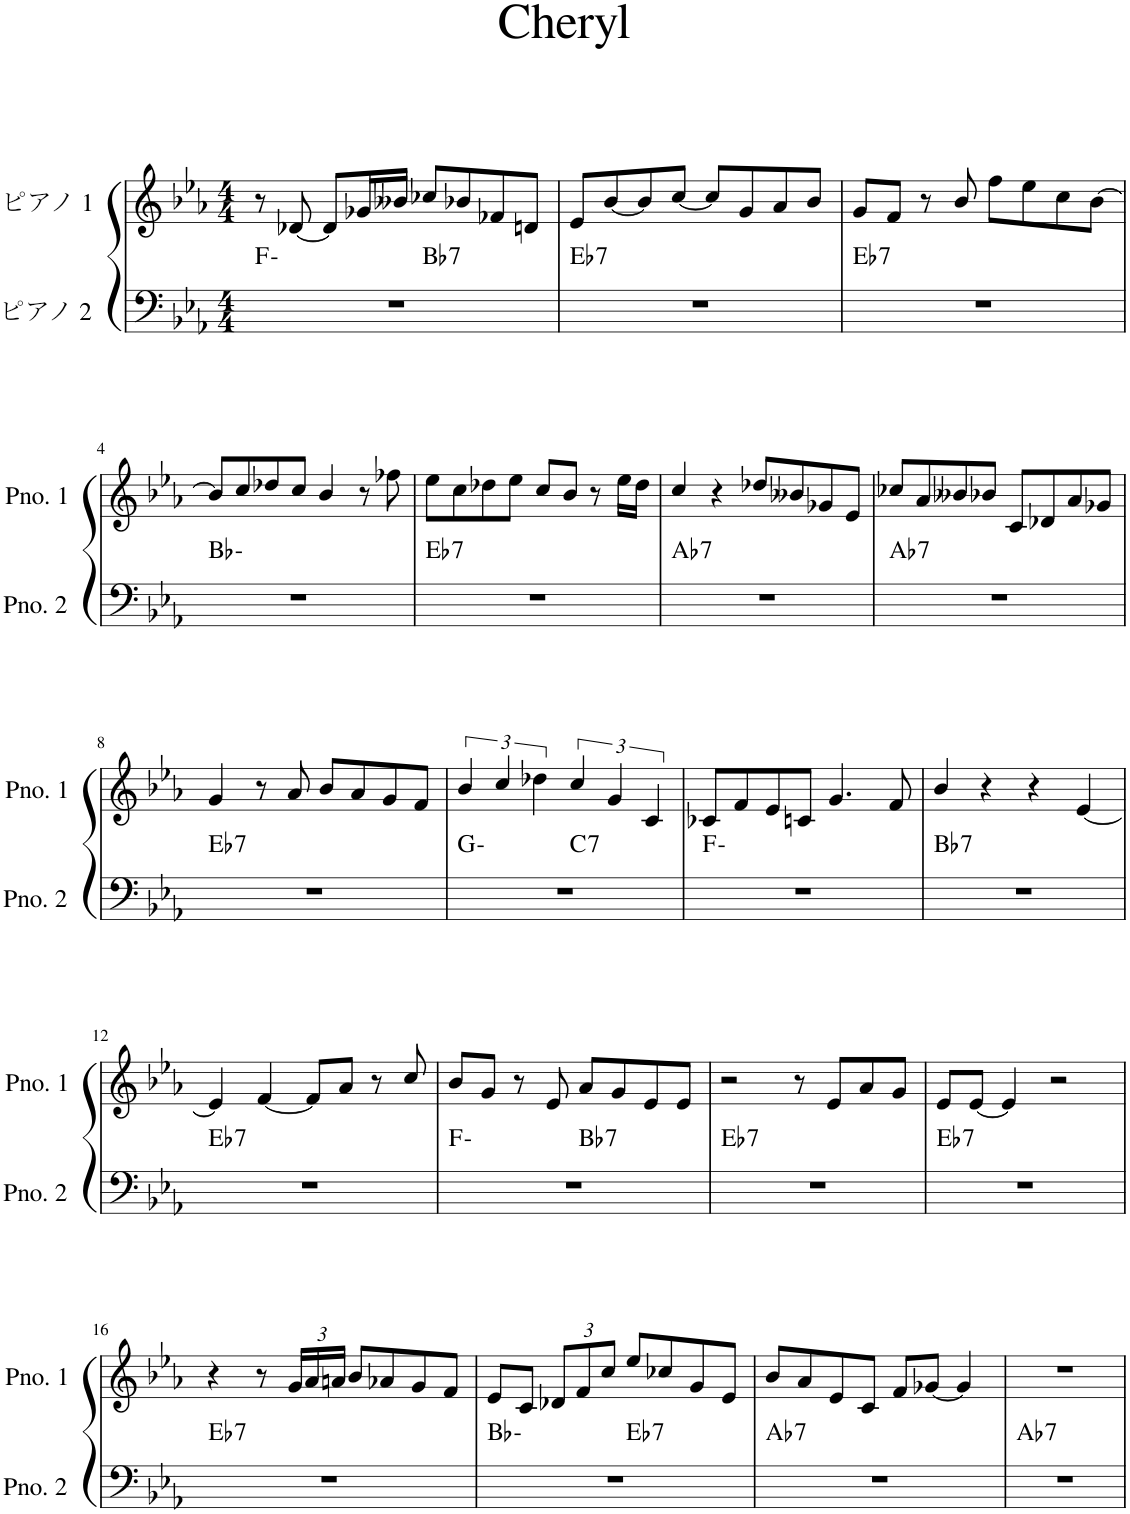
**kern	**harte	**kern
*part2	*part2	*part1
*staff2	*	*staff1
*I"ピアノ 2	*	*I"ピアノ 1
*clefF4	*	*clefG2
*k[b-e-a-]	*	*k[b-e-a-]
*M4/4	*	*M4/4
=1	=1	=1
*^	*	*
1r	2ryy	F:min	8r
.	.	.	[8d-X/
.	.	.	8d-/L]
.	.	.	16g-X/L
.	.	.	16b--X/JJ
!	!	!LO:H:kt=7	!
.	2ryy	Bb:7	8cc-X/L
.	.	.	8b-X/
.	.	.	8f-X/
.	.	.	8dn/J
=2	=2	=2	=2
!	!	!LO:H:kt=7	!
*v	*v	*	*
1r	Eb:7	8e-/L
.	.	[8b-/
.	.	8b-/]
.	.	[8cc/J
.	.	8cc/L]
.	.	8g/
.	.	8a-/
.	.	8b-/J
=3	=3	=3
!	!LO:H:kt=7	!
1r	Eb:7	8g/L
.	.	8f/J
.	.	8r
.	.	8b-/
.	.	8ff\L
.	.	8ee-\
.	.	8cc\
.	.	[8b-\J
!!LO:LB:g=z
=4	=4	=4
1r	Bb:min	8b-/L]
.	.	8cc/
.	.	8dd-X/
.	.	8cc/J
.	.	4b-/
.	.	8r
.	.	8ff-X\
=5	=5	=5
!	!LO:H:kt=7	!
1r	Eb:7	8ee-\L
.	.	8cc\
.	.	8dd-X\
.	.	8ee-\J
.	.	8cc/L
.	.	8b-/J
.	.	8r
.	.	16ee-\LL
.	.	16dd-\JJ
=6	=6	=6
!	!LO:H:kt=7	!
1r	Ab:7	4cc/
.	.	4r
.	.	8dd-X/L
.	.	8b--X/
.	.	8g-X/
.	.	8e-/J
=7	=7	=7
!	!LO:H:kt=7	!
1r	Ab:7	8cc-X/L
.	.	8a-/
.	.	8b--X/
.	.	8b-X/J
.	.	8c/L
.	.	8d-X/
.	.	8a-/
.	.	8g-X/J
!!LO:LB:g=z
=8	=8	=8
!	!LO:H:kt=7	!
1r	Eb:7	4g/
.	.	8r
.	.	8a-/
.	.	8b-/L
.	.	8a-/
.	.	8g/
.	.	8f/J
=9	=9	=9
*^	*	*
1r	2ryy	G:min	6b-/
.	.	.	6cc/
.	.	.	6dd-X\
!	!	!LO:H:kt=7	!
.	2ryy	C:7	6cc/
.	.	.	6g/
.	.	.	6c/
*v	*v	*	*
=10	=10	=10
1r	F:min	8c-X/L
.	.	8f/
.	.	8e-/
.	.	8cn/J
.	.	4.g/
.	.	8f/
=11	=11	=11
!	!LO:H:kt=7	!
1r	Bb:7	4b-/
.	.	4r
.	.	4r
.	.	[4e-/
!!LO:LB:g=z
=12	=12	=12
!	!LO:H:kt=7	!
1r	Eb:7	4e-/]
.	.	[4f/
.	.	8f/L]
.	.	8a-/J
.	.	8r
.	.	8cc/
=13	=13	=13
*^	*	*
1r	2ryy	F:min	8b-/L
.	.	.	8g/J
.	.	.	8r
.	.	.	8e-/
!	!	!LO:H:kt=7	!
.	2ryy	Bb:7	8a-/L
.	.	.	8g/
.	.	.	8e-/
.	.	.	8e-/J
=14	=14	=14	=14
!	!	!LO:H:kt=7	!
*v	*v	*	*
1r	Eb:7	2r
.	.	8r
.	.	8e-/L
.	.	8a-/
.	.	8g/J
=15	=15	=15
!	!LO:H:kt=7	!
1r	Eb:7	8e-/L
.	.	[8e-/J
.	.	4e-/]
.	.	2r
!!LO:LB:g=z
=16	=16	=16
!	!LO:H:kt=7	!
1r	Eb:7	4r
.	.	8r
*	*	*Xbrackettup
.	.	24g/LL
.	.	24a-/
.	.	24an/JJ
.	.	8b-/L
.	.	8a-X/
.	.	8g/
.	.	8f/J
=17	=17	=17
*^	*	*
1r	2ryy	Bb:min	8e-/L
.	.	.	8c/J
.	.	.	12d-X/L
.	.	.	12f/
.	.	.	12cc/J
!	!	!LO:H:kt=7	!
.	2ryy	Eb:7	8ee-/L
.	.	.	8cc-X/
.	.	.	8g/
.	.	.	8e-/J
=18	=18	=18	=18
!	!	!LO:H:kt=7	!
*v	*v	*	*
1r	Ab:7	8b-/L
.	.	8a-/
.	.	8e-/
.	.	8c/J
.	.	8f/L
.	.	[8g-X/J
.	.	4g-/]
=19	=19	=19
!	!LO:H:kt=7	!
1r	Ab:7	1r
=	=	=
*-	*-	*-
